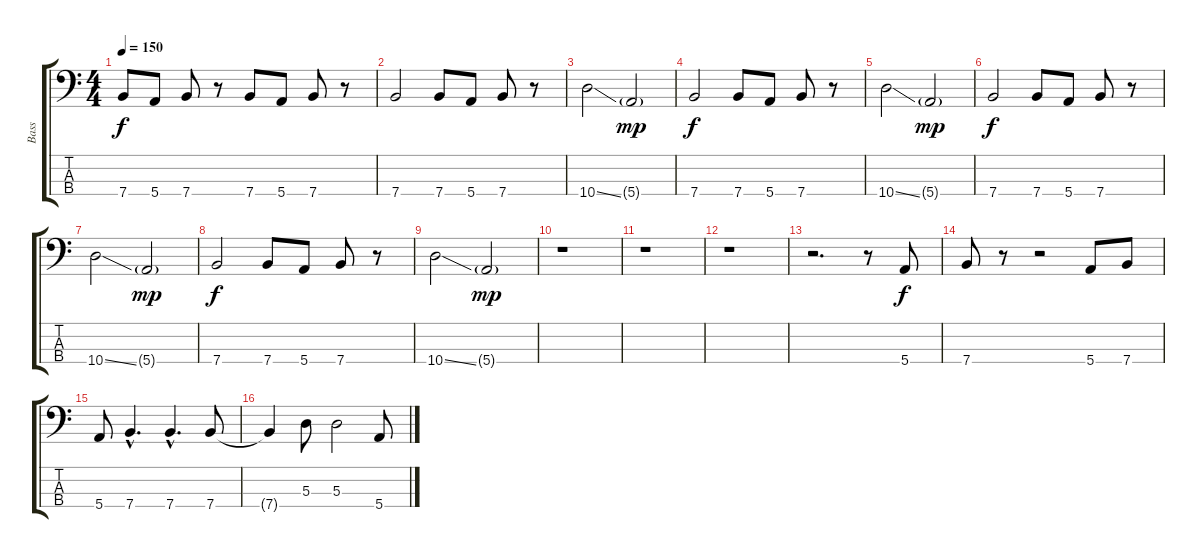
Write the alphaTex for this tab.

\track ("Bass" "Bass") {instrument electricbassfinger}
\staff {score tabs}
\tuning (G2 D2 A1 E1) {hide}
\ts (4 4)
\tempo 150
\clef f4
\ks c
7.4.8{dy f} 5.4.8 7.4.8 r.8 7.4.8 5.4.8 7.4.8 r.8 |
7.4.2 7.4.8 5.4.8 7.4.8 r.8 |
10.4{ss}.2 5.4{g}.2{dy mp} |
7.4.2{dy f} 7.4.8 5.4.8 7.4.8 r.8 |
10.4{ss}.2 5.4{g}.2{dy mp} |
7.4.2{dy f} 7.4.8 5.4.8 7.4.8 r.8 |
10.4{ss}.2 5.4{g}.2{dy mp} |
7.4.2{dy f} 7.4.8 5.4.8 7.4.8 r.8 |
10.4{ss}.2 5.4{g}.2{dy mp} |
r.1 |
r.1 |
r.1 |
r.2{d} r.8 5.4.8{dy f} |
7.4.8 r.8 r.2 5.4.8 7.4.8 |
5.4.8 7.4{hac}.4{d} 7.4{hac}.4{d} 7.4.8 |
7.4{t}.4 5.3.8 5.3.2 5.4.8
